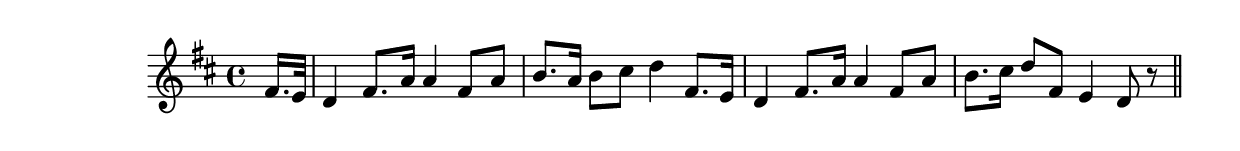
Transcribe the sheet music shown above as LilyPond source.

\version "2.19.49"
%{\header {
  title = "Absent Davie (Scotland)"
  composer = "anonymous"
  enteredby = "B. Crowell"
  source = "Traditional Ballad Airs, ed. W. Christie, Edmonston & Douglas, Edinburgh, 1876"
}%}
\score{{\key d \major
\time 4/4
%{\tempo 4=70
%}\relative fis' {
  \partial 8
  fis16. e32 | d4 fis8. a16 a4 fis8 a | b8. a16 b8 cis d4 fis,8. e16 |
               d4 fis8. a16 a4 fis8 a | b8. cis16 d8 fis,8 e4 d8 r8 
  \bar "||"
}

}}